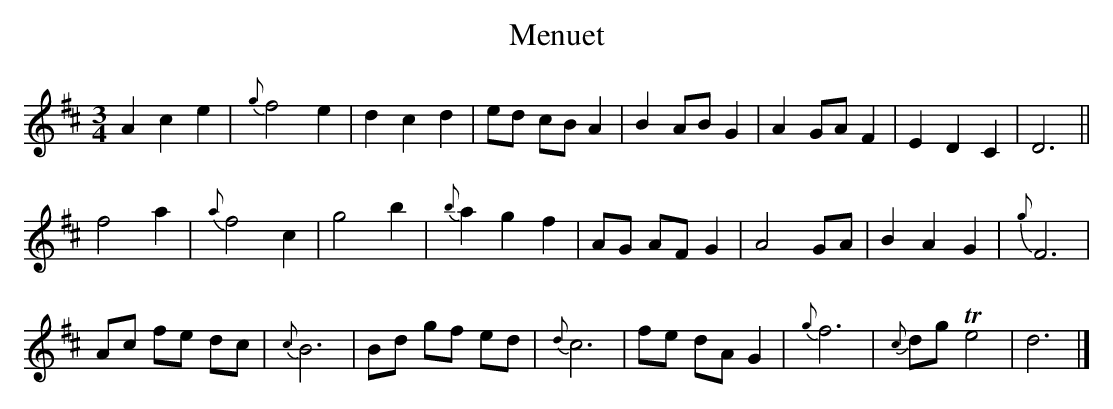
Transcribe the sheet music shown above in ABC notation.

X:1
T:Menuet
M:3/4
K:Dmaj
L:1/8
A2 c2 e2|{g}f4 e2|d2 c2 d2|ed cB A2|B2 AB G2|A2 GA F2|E2 D2 C2|D6||
f4 a2|{a}f4 c2|g4 b2|{b}a2 g2 f2|AG AF G2|A4 GA|B2 A2 G2|{g}F6|
Ac fe dc|{c}B6|Bd gf ed|{d}c6|fe dA G2|{g}f6|{c}dg !trill!e4|d6|]
